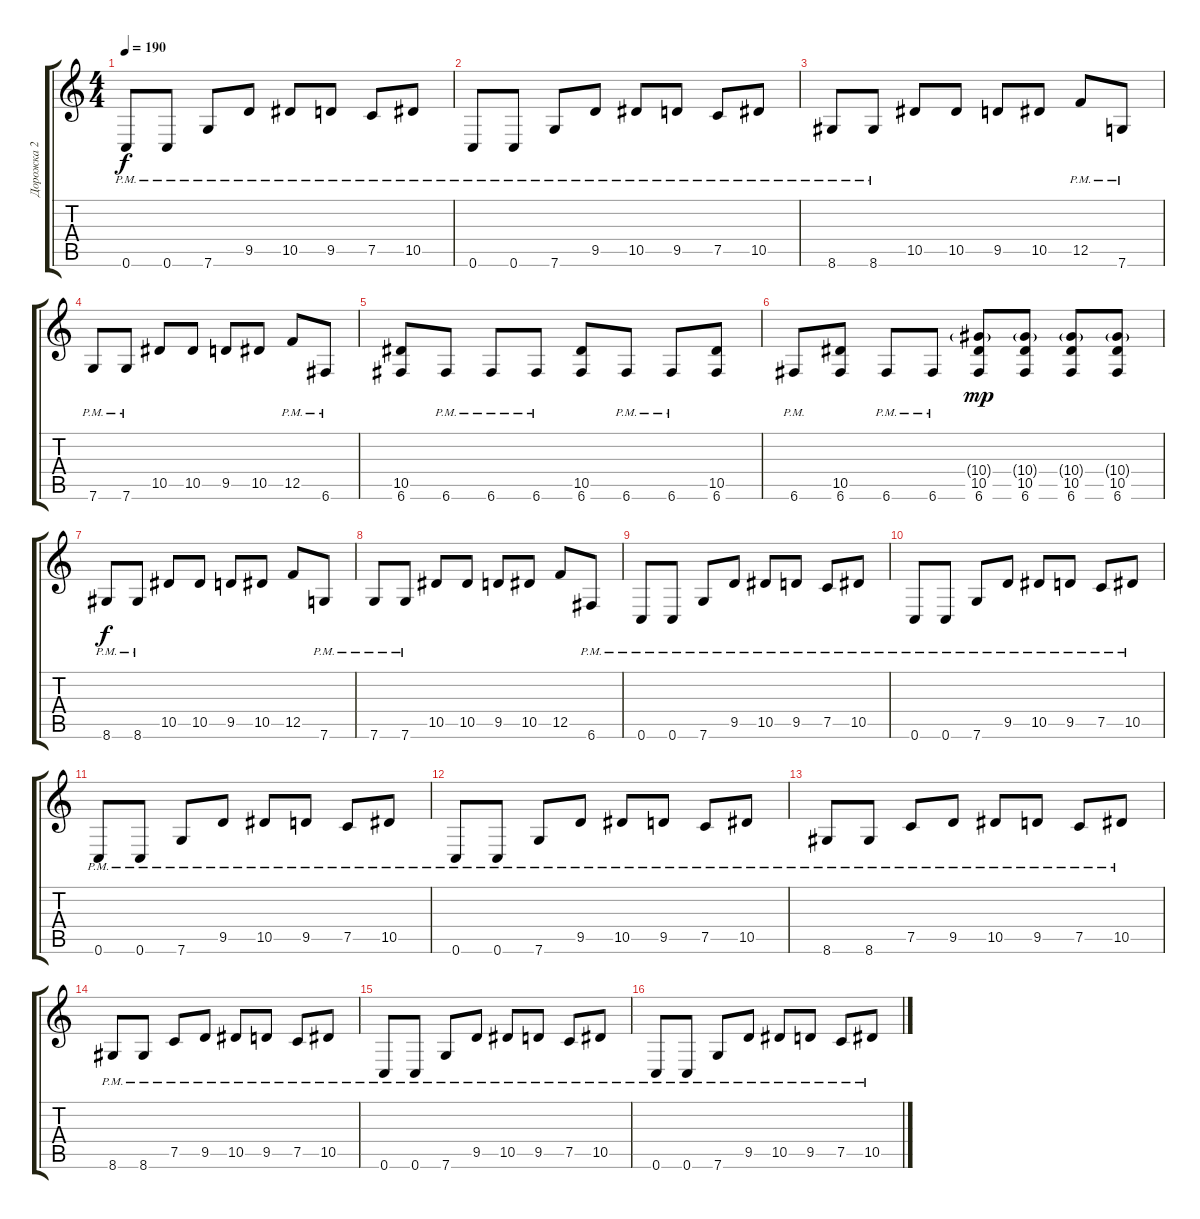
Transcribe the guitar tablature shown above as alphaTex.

\track ("Дорожка 2" "Дорожка 2") {instrument distortionguitar}
\staff {score tabs}
\tuning (C4 G3 Eb3 Bb2 F2 C2) {hide}
\ts (4 4)
\tempo 190
\clef g2
\ks c
0.6{pm}.8{dy f} 0.6{pm}.8 7.6{pm}.8 9.5{pm}.8 10.5{pm}.8 9.5{pm}.8 7.5{pm}.8 10.5{pm}.8 |
0.6{pm}.8 0.6{pm}.8 7.6{pm}.8 9.5{pm}.8 10.5{pm}.8 9.5{pm}.8 7.5{pm}.8 10.5{pm}.8 |
8.6{pm}.8 8.6{pm}.8 10.5.8 10.5.8 9.5.8 10.5.8 12.5{pm}.8 7.6{pm}.8 |
7.6{pm}.8 7.6{pm}.8 10.5.8 10.5.8 9.5.8 10.5.8 12.5{pm}.8 6.6{pm}.8 |
(10.5 6.6).8 6.6{pm}.8 6.6{pm}.8 6.6{pm}.8 (10.5 6.6).8 6.6{pm}.8 6.6{pm}.8 (10.5 6.6).8 |
6.6{pm}.8 (10.5 6.6).8 6.6{pm}.8 6.6{pm}.8 (10.4{g} 10.5 6.6).8{dy mp} (10.4{g} 10.5 6.6).8 (10.4{g} 10.5 6.6).8 (10.4{g} 10.5 6.6).8 |
8.6{pm}.8{dy f} 8.6{pm}.8 10.5.8 10.5.8 9.5.8 10.5.8 12.5.8 7.6{pm}.8 |
7.6{pm}.8 7.6{pm}.8 10.5.8 10.5.8 9.5.8 10.5.8 12.5.8 6.6{pm}.8 |
0.6{pm}.8 0.6{pm}.8 7.6{pm}.8 9.5{pm}.8 10.5{pm}.8 9.5{pm}.8 7.5{pm}.8 10.5{pm}.8 |
0.6{pm}.8 0.6{pm}.8 7.6{pm}.8 9.5{pm}.8 10.5{pm}.8 9.5{pm}.8 7.5{pm}.8 10.5{pm}.8 |
0.6{pm}.8 0.6{pm}.8 7.6{pm}.8 9.5{pm}.8 10.5{pm}.8 9.5{pm}.8 7.5{pm}.8 10.5{pm}.8 |
0.6{pm}.8 0.6{pm}.8 7.6{pm}.8 9.5{pm}.8 10.5{pm}.8 9.5{pm}.8 7.5{pm}.8 10.5{pm}.8 |
8.6{pm}.8 8.6{pm}.8 7.5{pm}.8 9.5{pm}.8 10.5{pm}.8 9.5{pm}.8 7.5{pm}.8 10.5{pm}.8 |
8.6{pm}.8 8.6{pm}.8 7.5{pm}.8 9.5{pm}.8 10.5{pm}.8 9.5{pm}.8 7.5{pm}.8 10.5{pm}.8 |
0.6{pm}.8 0.6{pm}.8 7.6{pm}.8 9.5{pm}.8 10.5{pm}.8 9.5{pm}.8 7.5{pm}.8 10.5{pm}.8 |
0.6{pm}.8 0.6{pm}.8 7.6{pm}.8 9.5{pm}.8 10.5{pm}.8 9.5{pm}.8 7.5{pm}.8 10.5{pm}.8
